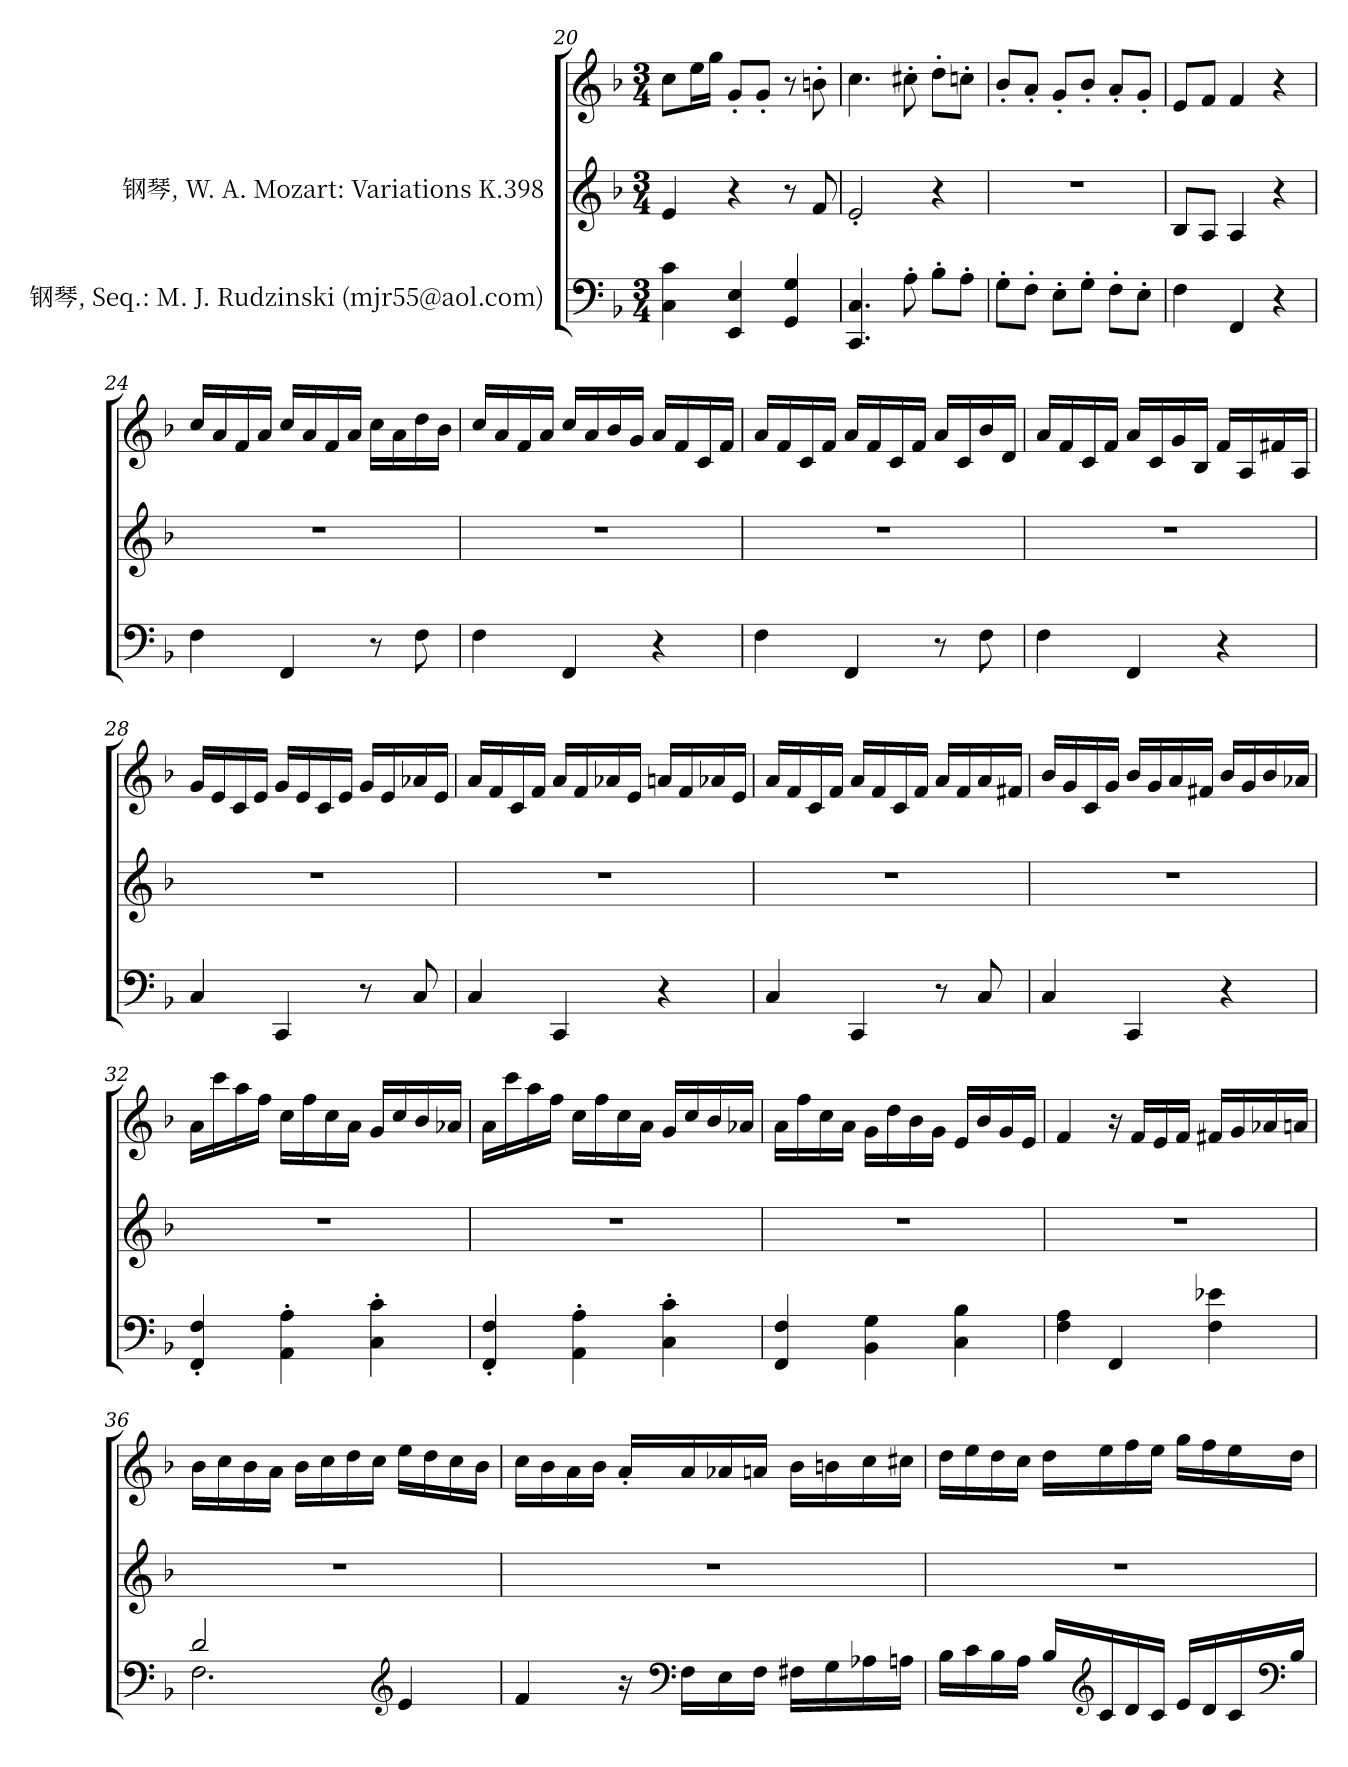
**kern	**kern	**kern
*part2	*part1	*part1
*staff3	*staff2	*staff1
*I"钢琴, Seq.: M. J. Rudzinski (mjr55@aol.com)	*I"钢琴, W. A. Mozart: Variations K.398	*
*clefF4	*clefG2	*clefG2
*k[b-]	*k[b-]	*k[b-]
*M3/4	*M3/4	*M3/4
=20	=20	=20
4C\ 4c\	4e/	8cc\L
.	.	16ee\L
.	.	16gg\JJ
4EE/ 4E/	4r	8g'/L
.	.	8g'/J
4GG/ 4G/	8r	8r
.	8f/	8bn'\
=21	=21	=21
4.CC/ 4.C/	2e'/	4.cc\
8A'\	.	8cc#X'\
8B-'\L	4r	8dd'\L
8A'\J	.	8ccn'\J
=22	=22	=22
8G'\L	2.r	8b-'/L
8F'\J	.	8a'/J
8E'\L	.	8g'/L
8G'\J	.	8b-'/J
8F'\L	.	8a'/L
8E'\J	.	8g'/J
!!LO:LB:g=z
=23	=23	=23
4F\	8B-/L	8e/L
.	8A/J	8f/J
4FF/	4A/	4f/
4r	4r	4r
=24	=24	=24
4F\	2.r	16cc/LL
.	.	16a/
.	.	16f/
.	.	16a/JJ
4FF/	.	16cc/LL
.	.	16a/
.	.	16f/
.	.	16a/JJ
8r	.	16cc\LL
.	.	16a\
8F\	.	16dd\
.	.	16b-\JJ
=25	=25	=25
4F\	2.r	16cc/LL
.	.	16a/
.	.	16f/
.	.	16a/JJ
4FF/	.	16cc/LL
.	.	16a/
.	.	16b-/
.	.	16g/JJ
4r	.	16a/LL
.	.	16f/
.	.	16c/
.	.	16f/JJ
=26	=26	=26
4F\	2.r	16a/LL
.	.	16f/
.	.	16c/
.	.	16f/JJ
4FF/	.	16a/LL
.	.	16f/
.	.	16c/
.	.	16f/JJ
8r	.	16a/LL
.	.	16c/
8F\	.	16b-/
.	.	16d/JJ
!!LO:LB:g=z
=27	=27	=27
4F\	2.r	16a/LL
.	.	16f/
.	.	16c/
.	.	16f/JJ
4FF/	.	16a/LL
.	.	16c/
.	.	16g/
.	.	16B-/JJ
4r	.	16f/LL
.	.	16A/
.	.	16f#X/
.	.	16A/JJ
=28	=28	=28
4C/	2.r	16g/LL
.	.	16e/
.	.	16c/
.	.	16e/JJ
4CC/	.	16g/LL
.	.	16e/
.	.	16c/
.	.	16e/JJ
8r	.	16g/LL
.	.	16e/
8C/	.	16a-X/
.	.	16e/JJ
=29	=29	=29
4C/	2.r	16a/LL
.	.	16f/
.	.	16c/
.	.	16f/JJ
4CC/	.	16a/LL
.	.	16f/
.	.	16a-X/
.	.	16e/JJ
4r	.	16an/LL
.	.	16f/
.	.	16a-X/
.	.	16e/JJ
!!LO:LB:g=z
=30	=30	=30
4C/	2.r	16a/LL
.	.	16f/
.	.	16c/
.	.	16f/JJ
4CC/	.	16a/LL
.	.	16f/
.	.	16c/
.	.	16f/JJ
8r	.	16a/LL
.	.	16f/
8C/	.	16a/
.	.	16f#X/JJ
=31	=31	=31
4C/	2.r	16b-/LL
.	.	16g/
.	.	16c/
.	.	16g/JJ
4CC/	.	16b-/LL
.	.	16g/
.	.	16a/
.	.	16f#X/JJ
4r	.	16b-/LL
.	.	16g/
.	.	16b-/
.	.	16a-X/JJ
=32	=32	=32
4FF/' 4F/'	2.r	16a\LL
.	.	16ccc\
.	.	16aa\
.	.	16ff\JJ
4AA\' 4A\'	.	16cc\LL
.	.	16ff\
.	.	16cc\
.	.	16a\JJ
4C\' 4c\'	.	16g/LL
.	.	16cc/
.	.	16b-/
.	.	16a-X/JJ
!!LO:PB:g=z
=33	=33	=33
4FF/' 4F/'	2.r	16a\LL
.	.	16ccc\
.	.	16aa\
.	.	16ff\JJ
4AA\' 4A\'	.	16cc\LL
.	.	16ff\
.	.	16cc\
.	.	16a\JJ
4C\' 4c\'	.	16g/LL
.	.	16cc/
.	.	16b-/
.	.	16a-X/JJ
=34	=34	=34
4FF/ 4F/	2.r	16a\LL
.	.	16ff\
.	.	16cc\
.	.	16a\JJ
4BB-\ 4G\	.	16g\LL
.	.	16dd\
.	.	16b-\
.	.	16g\JJ
4C\ 4B-\	.	16e/LL
.	.	16b-/
.	.	16g/
.	.	16e/JJ
=35	=35	=35
4F\ 4A\	2.r	4f/
4FF/	.	16r
.	.	16f/LL
.	.	16e/
.	.	16f/JJ
4F\ 4e-X\	.	16f#X/LL
.	.	16g/
.	.	16a-X/
.	.	16an/JJ
!!LO:LB:g=z
=36	=36	=36
*^	*	*
2d/	2.F\	2.r	16b-\LL
.	.	.	16cc\
.	.	.	16b-\
.	.	.	16a\JJ
.	.	.	16b-\LL
.	.	.	16cc\
.	.	.	16dd\
.	.	.	16cc\JJ
*clefG2	*	*	*
4e/	.	.	16ee\LL
.	.	.	16dd\
.	.	.	16cc\
.	.	.	16b-\JJ
*v	*v	*	*
=37	=37	=37
4f/	2.r	16cc\LL
.	.	16b-\
.	.	16a\
.	.	16b-\JJ
16r	.	16a'/LL
*clefF4	*	*
16F\LL	.	16a/
16E\	.	16a-X/
16F\JJ	.	16an/JJ
16F#X\LL	.	16b-\LL
16G\	.	16bn\
16A-X\	.	16cc\
16An\JJ	.	16cc#X\JJ
!!LO:LB:g=z
=38	=38	=38
16B-\LL	2.r	16dd\LL
16c\	.	16ee\
16B-\	.	16dd\
16A\JJ	.	16cc\JJ
16B-/LL	.	16dd\LL
*clefG2	*	*
16c/	.	16ee\
16d/	.	16ff\
16c/JJ	.	16ee\JJ
16e/LL	.	16gg\LL
16d/	.	16ff\
16c/	.	16ee\
*clefF4	*	*
16B-/JJ	.	16dd\JJ
=	=	=
*-	*-	*-
